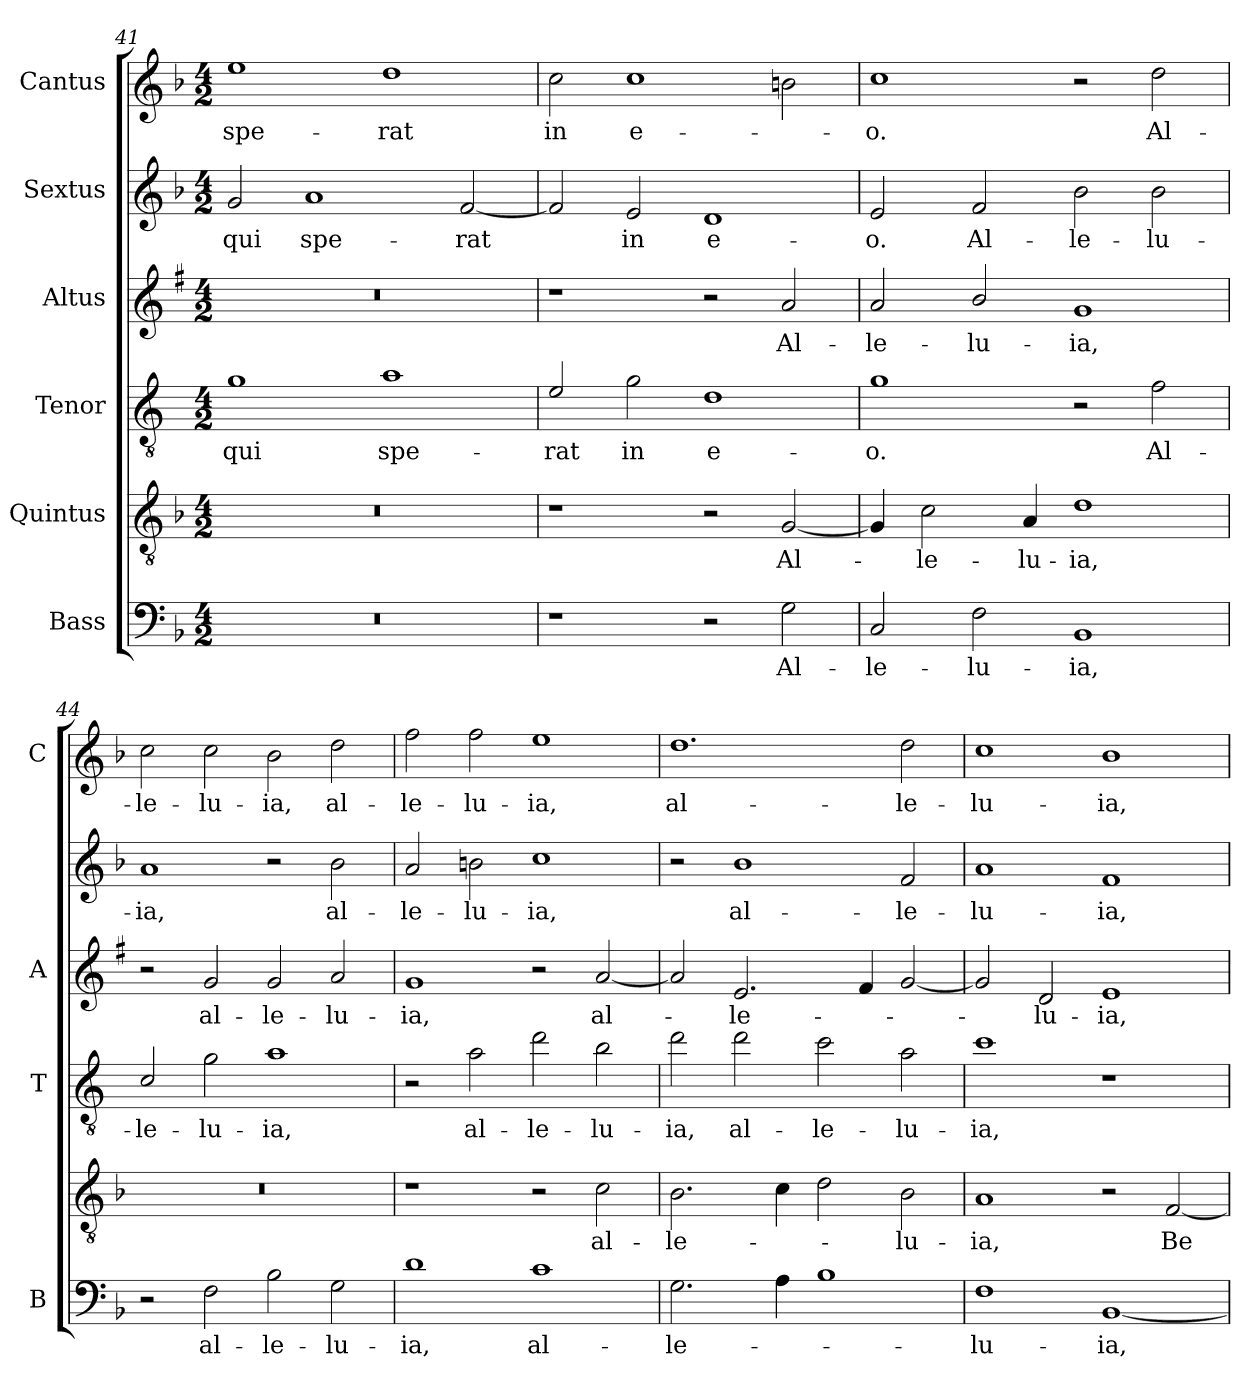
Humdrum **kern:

**kern	**text	**kern	**text	**kern	**text	**kern	**text	**kern	**text	**kern	**text
*part6	*part6	*part5	*part5	*part4	*part4	*part3	*part3	*part2	*part2	*part1	*part1
*staff6	*staff6	*staff5	*staff5	*staff4	*staff4	*staff3	*staff3	*staff2	*staff2	*staff1	*staff1
*I"Bass	*	*I"Quintus	*	*I"Tenor	*	*I"Altus	*	*I"Sextus	*	*I"Cantus	*
*I'B	*	*	*	*I'T	*	*I'A	*	*	*	*I'C	*
!!LO:PB:g=z
*clefF4	*	*clefGv2	*	*clefGv2	*	*clefG2	*	*clefG2	*	*clefG2	*
*	*	*	*	*ITrd4c7	*	*ITrd1c2	*	*	*	*	*
*k[b-]	*	*k[b-]	*	*k[b-]	*	*k[b-]	*	*k[b-]	*	*k[b-]	*
*F:	*	*F:	*	*F:	*	*F:	*	*F:	*	*F:	*
*M4/2	*	*M4/2	*	*M4/2	*	*M4/2	*	*M4/2	*	*M4/2	*
=41	=41	=41	=41	=41	=41	=41	=41	=41	=41	=41	=41
!	!	!	!	!	!LO:LY:b	!	!	!	!LO:LY:b	!	!LO:LY:b
0r	.	0r	.	1c	qui	0r	.	2g/	qui	1ee	spe-
!	!	!	!	!	!	!	!	!	!LO:LY:b	!	!
.	.	.	.	.	.	.	.	1a	spe-	.	.
!	!	!	!	!	!LO:LY:b	!	!	!	!	!	!LO:LY:b
.	.	.	.	1d	spe-	.	.	.	.	1dd	-rat
!	!	!	!	!	!	!	!	!	!LO:LY:b	!	!
.	.	.	.	.	.	.	.	[2f/	-rat	.	.
=42	=42	=42	=42	=42	=42	=42	=42	=42	=42	=42	=42
!	!	!	!	!	!LO:LY:b	!	!	!	!	!	!LO:LY:b
1r	.	1r	.	2A/	-rat	1r	.	2f/]	.	2cc\	in
!	!	!	!	!	!LO:LY:b	!	!	!	!LO:LY:b	!	!LO:LY:b
.	.	.	.	2c\	in	.	.	2e/	in	1cc	e-
!	!	!	!	!	!LO:LY:b	!	!	!	!LO:LY:b	!	!
2r	.	2r	.	1G	e-	2r	.	1d	e-	.	.
!	!LO:LY:b	!	!LO:LY:b	!	!	!	!LO:LY:b	!	!	!	!
2G\	Al-	[2G/	Al-	.	.	2g/	Al-	.	.	2bn\	.
=43	=43	=43	=43	=43	=43	=43	=43	=43	=43	=43	=43
!	!LO:LY:b	!	!	!	!LO:LY:b	!	!LO:LY:b	!	!LO:LY:b	!	!LO:LY:b
2C/	-le-	4G/]	.	1c	-o.	2g/	-le-	2e/	-o.	1cc	-o.
!	!	!	!LO:LY:b	!	!	!	!	!	!	!	!
.	.	2c\	-le-	.	.	.	.	.	.	.	.
!	!LO:LY:b	!	!	!	!	!	!LO:LY:b	!	!LO:LY:b	!	!
2F\	-lu-	.	.	.	.	2a/	-lu-	2f/	Al-	.	.
!	!	!	!LO:LY:b	!	!	!	!	!	!	!	!
.	.	4A/	-lu-	.	.	.	.	.	.	.	.
!	!LO:LY:b	!	!LO:LY:b	!	!	!	!LO:LY:b	!	!LO:LY:b	!	!
1BB-	-ia,	1d	-ia,	2r	.	1f	-ia,	2b-\	-le-	2r	.
!	!	!	!	!	!LO:LY:b	!	!	!	!LO:LY:b	!	!LO:LY:b
.	.	.	.	2B-\	Al-	.	.	2b-\	-lu-	2dd\	Al-
=44	=44	=44	=44	=44	=44	=44	=44	=44	=44	=44	=44
!	!	!	!	!	!LO:LY:b	!	!	!	!LO:LY:b	!	!LO:LY:b
2r	.	0r	.	2F/	-le-	2r	.	1a	-ia,	2cc\	-le-
!	!LO:LY:b	!	!	!	!LO:LY:b	!	!LO:LY:b	!	!	!	!LO:LY:b
2F\	al-	.	.	2c\	-lu-	2f/	al-	.	.	2cc\	-lu-
!	!LO:LY:b	!	!	!	!LO:LY:b	!	!LO:LY:b	!	!	!	!LO:LY:b
2B-\	-le-	.	.	1d	-ia,	2f/	-le-	2r	.	2b-\	-ia,
!	!LO:LY:b	!	!	!	!	!	!LO:LY:b	!	!LO:LY:b	!	!LO:LY:b
2G\	-lu-	.	.	.	.	2g/	-lu-	2b-\	al-	2dd\	al-
=45	=45	=45	=45	=45	=45	=45	=45	=45	=45	=45	=45
!	!LO:LY:b	!	!	!	!	!	!LO:LY:b	!	!LO:LY:b	!	!LO:LY:b
1d	-ia,	1r	.	2r	.	1f	-ia,	2a/	-le-	2ff\	-le-
!	!	!	!	!	!LO:LY:b	!	!	!	!LO:LY:b	!	!LO:LY:b
.	.	.	.	2d\	al-	.	.	2bn\	-lu-	2ff\	-lu-
!	!LO:LY:b	!	!	!	!LO:LY:b	!	!	!	!LO:LY:b	!	!LO:LY:b
1c	al-	2r	.	2g\	-le-	2r	.	1cc	-ia,	1ee	-ia,
!	!	!	!LO:LY:b	!	!LO:LY:b	!	!LO:LY:b	!	!	!	!
.	.	2c\	al-	2e\	-lu-	[2g/	al-	.	.	.	.
=46	=46	=46	=46	=46	=46	=46	=46	=46	=46	=46	=46
!	!LO:LY:b	!	!LO:LY:b	!	!LO:LY:b	!	!	!	!	!	!LO:LY:b
2.G\	-le-	2.B-\	-le-	2g\	-ia,	2g/]	.	2r	.	1.dd	al-
!	!	!	!	!	!LO:LY:b	!	!LO:LY:b	!	!LO:LY:b	!	!
.	.	.	.	2g\	al-	2.d/	-le-	1b-	al-	.	.
4A\	.	4c\	.	.	.	.	.	.	.	.	.
!	!	!	!	!	!LO:LY:b	!	!	!	!	!	!
1B-	.	2d\	.	2f\	-le-	.	.	.	.	.	.
.	.	.	.	.	.	4e/	.	.	.	.	.
!	!	!	!LO:LY:b	!	!LO:LY:b	!	!	!	!LO:LY:b	!	!LO:LY:b
.	.	2B-\	-lu-	2d\	-lu-	[2f/	.	2f/	-le-	2dd\	-le-
!!LO:LB:g=z
=47	=47	=47	=47	=47	=47	=47	=47	=47	=47	=47	=47
!	!LO:LY:b	!	!LO:LY:b	!	!LO:LY:b	!	!	!	!LO:LY:b	!	!LO:LY:b
1F	-lu-	1A	-ia,	1f	-ia,	2f/]	.	1a	-lu-	1cc	-lu-
!	!	!	!	!	!	!	!LO:LY:b	!	!	!	!
.	.	.	.	.	.	2c/	-lu-	.	.	.	.
!	!LO:LY:b	!	!	!	!	!	!LO:LY:b	!	!LO:LY:b	!	!LO:LY:b
[1BB-	-ia,	2r	.	1r	.	1d	-ia,	1f	-ia,	1b-	-ia,
!	!	!	!LO:LY:b	!	!	!	!	!	!	!	!
.	.	[2F/	Be-	.	.	.	.	.	.	.	.
=	=	=	=	=	=	=	=	=	=	=	=
*-	*-	*-	*-	*-	*-	*-	*-	*-	*-	*-	*-
